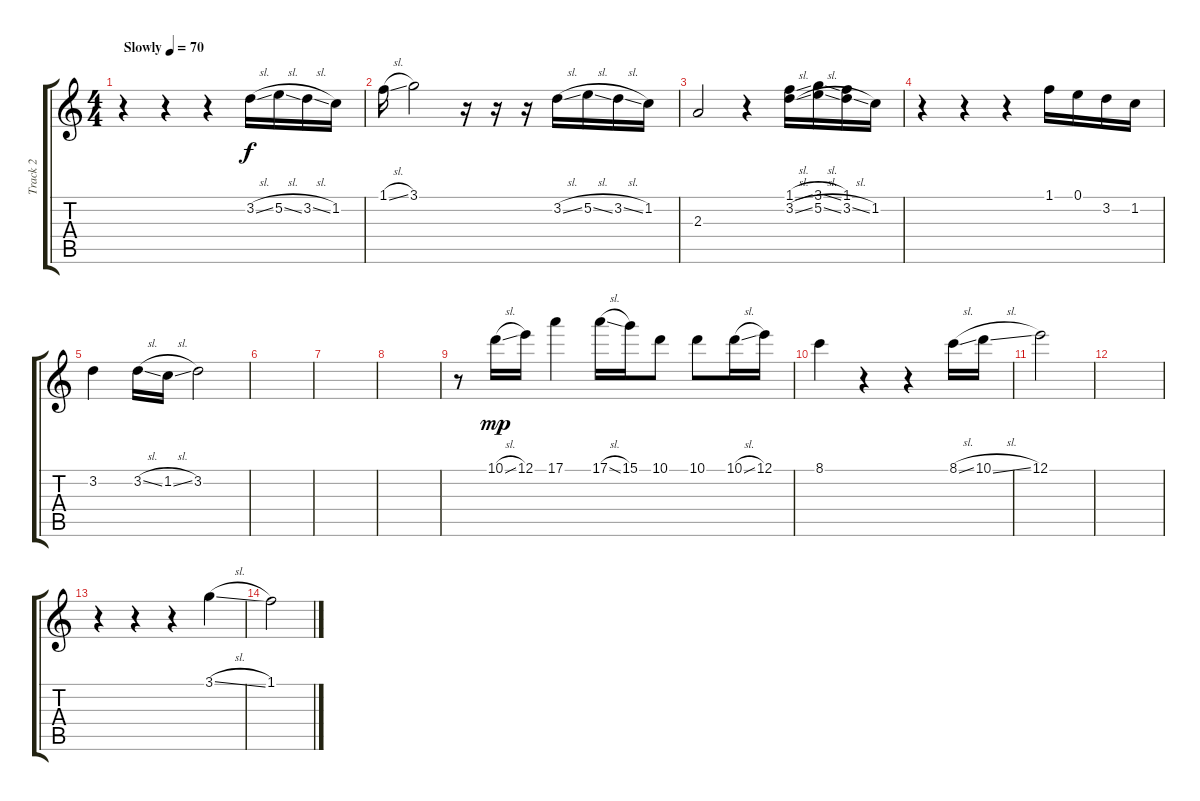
\track ("Track 2" "Track 2") {instrument acousticguitarsteel}
\staff {score tabs}
\tuning (E4 B3 G3 D3 A2 E2) {hide}
\ts (4 4)
\tempo (70 "Slowly")
\clef g2
\ks c
r.4{dy f instrument acousticguitarsteel} r.4 r.4 3.2{sl}.16 5.2{sl}.16 3.2{sl}.16 1.2.16 |
1.1{sl}.16 3.1.2 r.16 r.16 r.16 3.2{sl}.16 5.2{sl}.16 3.2{sl}.16 1.2.16 |
2.3.2 r.4 (1.1{sl} 3.2{sl}).16 (3.1{sl} 5.2{sl}).16 (1.1 3.2{sl}).16 1.2.16 |
r.4 r.4 r.4 1.1.16 0.1.16 3.2.16 1.2.16 |
3.2.4 3.2{sl}.16 1.2{sl}.16 3.2.2 |
|
|
|
r.8 10.1{sl}.16{dy mp} 12.1.16 17.1.4 17.1{sl}.16 15.1.16 10.1.8 10.1.8 10.1{sl}.16 12.1.16 |
8.1.4 r.4 r.4 8.1{sl}.16 10.1{sl}.16 |
12.1.2 |
|
r.4 r.4 r.4 3.1{sl}.4 |
1.1.2
